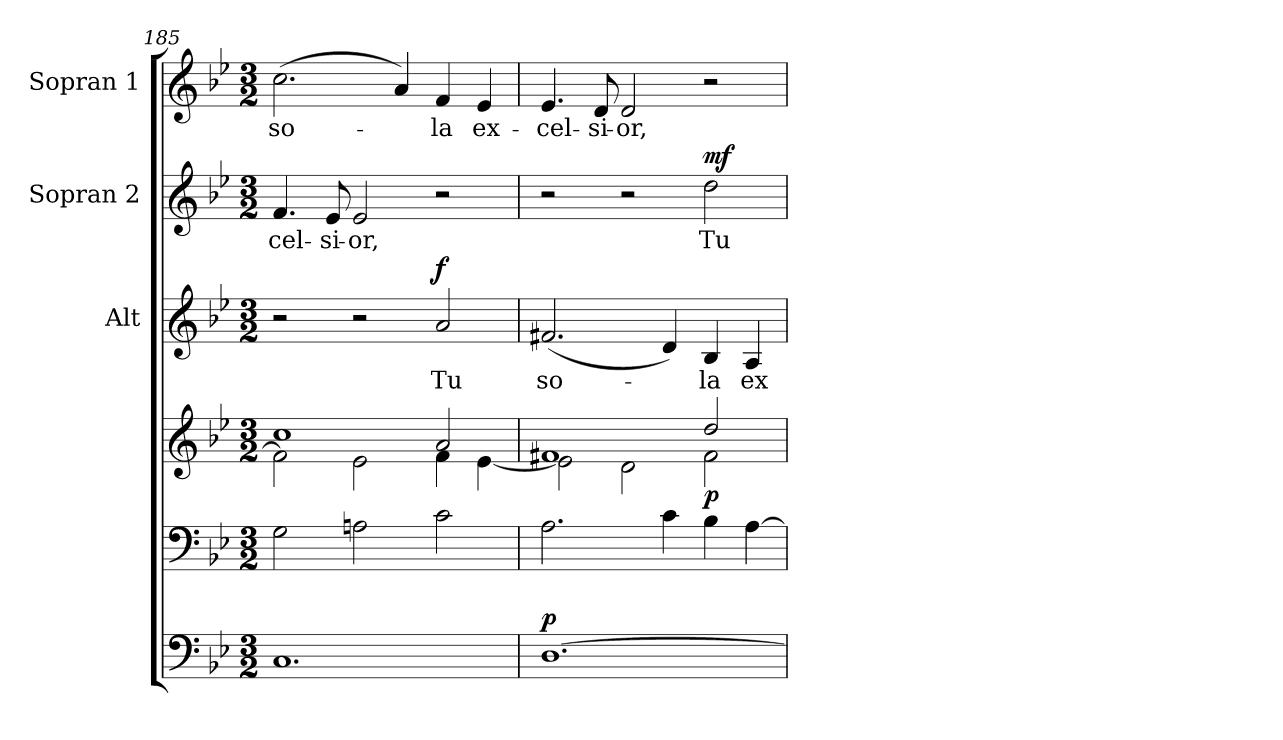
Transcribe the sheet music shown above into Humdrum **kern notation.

**kern	**dynam	**kern	**kern	**dynam	**kern	**text	**dynam	**kern	**text	**dynam	**kern	**text
*part5	*part5	*part4	*part4	*part4	*part3	*part3	*part3	*part2	*part2	*part2	*part1	*part1
*staff6	*staff6	*staff5	*staff4	*staff4/5	*staff3	*staff3	*staff3	*staff2	*staff2	*staff2	*staff1	*staff1
*	*	*	*	*	*I"Alt	*	*	*I"Sopran 2	*	*	*I"Sopran 1	*
*	*	*	*	*	*I'A.	*	*	*I'S. 2	*	*	*I'S. 1	*
*clefF4	*	*clefF4	*clefG2	*	*clefG2	*	*	*clefG2	*	*	*clefG2	*
*k[b-e-]	*	*k[b-e-]	*k[b-e-]	*	*k[b-e-]	*	*	*k[b-e-]	*	*	*k[b-e-]	*
*B-:	*	*B-:	*B-:	*	*B-:	*	*	*B-:	*	*	*B-:	*
*M3/2	*	*M3/2	*M3/2	*	*M3/2	*	*	*M3/2	*	*	*M3/2	*
=185	=185	=185	=185	=185	=185	=185	=185	=185	=185	=185	=185	=185
*	*	*	*^	*	*	*	*	*	*	*	*	*
!	!	!	!	!	!	!	!	!	!	!LO:LY:b	!	!	!LO:LY:b
1.C	.	2G\	1cc	2f\]	.	2r	.	.	4.f/	-cel-	.	(>2.cc\	so-
!	!	!	!	!	!	!	!	!	!	!LO:LY:b	!	!	!
.	.	.	.	.	.	.	.	.	8e-/	-si-	.	.	.
!	!	!	!	!	!	!	!	!	!	!LO:LY:b	!	!	!
.	.	2An\	.	2e-\	.	2r	.	.	2e-/	-or,	.	.	.
.	.	.	.	.	.	.	.	.	.	.	.	4a/)	.
!	!	!	!	!	!	!	!LO:LY:b	!LO:DY:a	!	!	!	!	!LO:LY:b
.	.	2c\	2a/	4f\	.	2a/	Tu	f	2r	.	.	4f/	-la
!	!	!	!	!	!	!	!	!	!	!	!	!	!LO:LY:b
.	.	.	.	[<4e-\	.	.	.	.	.	.	.	4e-/	ex-
=186	=186	=186	=186	=186	=186	=186	=186	=186	=186	=186	=186	=186	=186
!	!LO:DY:a	!	!	!	!	!	!LO:LY:b	!	!	!	!	!	!LO:LY:b
[1.D	p	2.A\	1f#X	2e-\]	.	(<2.f#X/	so-	.	2r	.	.	4.e-/	-cel-
!	!	!	!	!	!	!	!	!	!	!	!	!	!LO:LY:b
.	.	.	.	.	.	.	.	.	.	.	.	8d/	-si-
!	!	!	!	!	!	!	!	!	!	!	!	!	!LO:LY:b
.	.	.	.	2d\	.	.	.	.	2r	.	.	2d/	-or,
.	.	4c\	.	.	.	4d/)	.	.	.	.	.	.	.
!	!	!	!	!	!LO:DY:b	!	!LO:LY:b	!	!	!LO:LY:b	!LO:DY:a	!	!
.	.	4B-\	2dd/	2f#\	p	4B-/	-la	.	2dd\	Tu	mf	2r	.
!	!	!	!	!	!	!	!LO:LY:b	!	!	!	!	!	!
.	.	[4A\	.	.	.	4A/	ex-	.	.	.	.	.	.
*	*	*	*v	*v	*	*	*	*	*	*	*	*	*
=	=	=	=	=	=	=	=	=	=	=	=	=
*-	*-	*-	*-	*-	*-	*-	*-	*-	*-	*-	*-	*-
